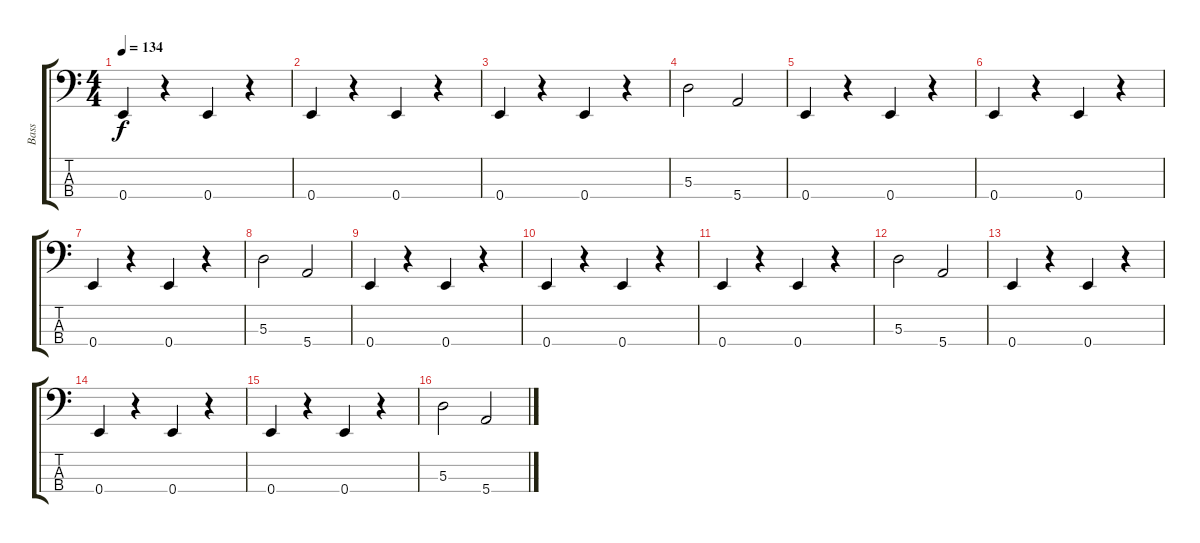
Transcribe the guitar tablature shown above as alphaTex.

\track ("Bass" "Bass") {instrument electricbassfinger}
\staff {score tabs}
\tuning (G2 D2 A1 E1) {hide}
\ts (4 4)
\tempo 134
\clef f4
\ks c
0.4.4{dy f} r.4 0.4.4 r.4 |
0.4.4 r.4 0.4.4 r.4 |
0.4.4 r.4 0.4.4 r.4 |
5.3.2 5.4.2 |
0.4.4 r.4 0.4.4 r.4 |
0.4.4 r.4 0.4.4 r.4 |
0.4.4 r.4 0.4.4 r.4 |
5.3.2 5.4.2 |
0.4.4 r.4 0.4.4 r.4 |
0.4.4 r.4 0.4.4 r.4 |
0.4.4 r.4 0.4.4 r.4 |
5.3.2 5.4.2 |
0.4.4 r.4 0.4.4 r.4 |
0.4.4 r.4 0.4.4 r.4 |
0.4.4 r.4 0.4.4 r.4 |
5.3.2 5.4.2
